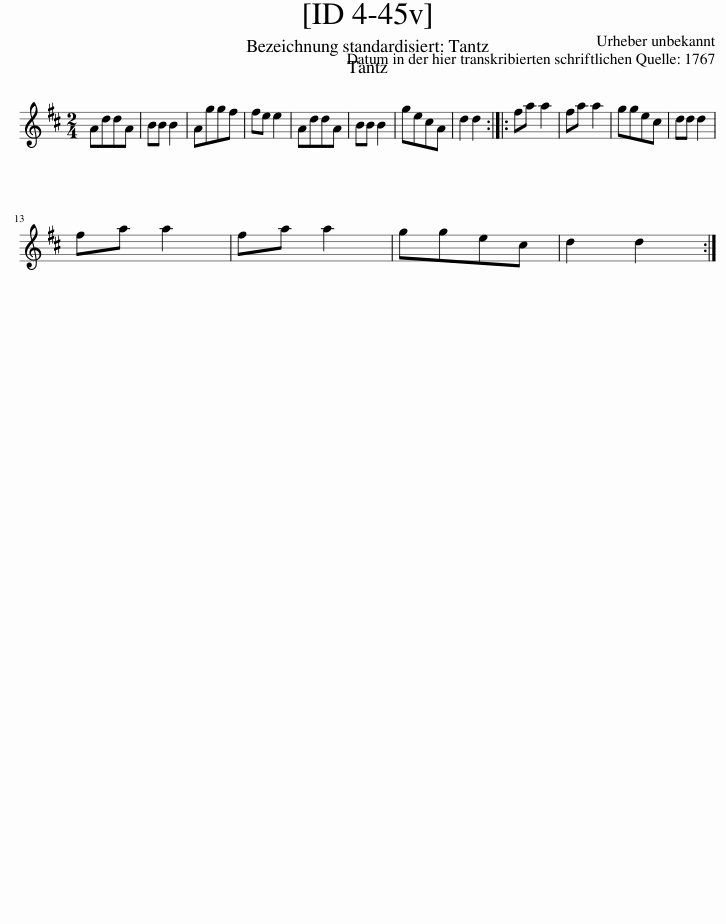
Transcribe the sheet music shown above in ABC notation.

X:1
L:1/8
M:2/4
I:linebreak $
K:D
V:1 treble
V:1
 AddA | BB B2 | Aggf | fe e2 | AddA | %5
 BB B2 | gecA | d2 d2 :: fa a2 | fa a2 | %10
 ggec | dd d2 |$ fa a2 | fa a2 | ggec | %15
 d2 d2 :| %16
